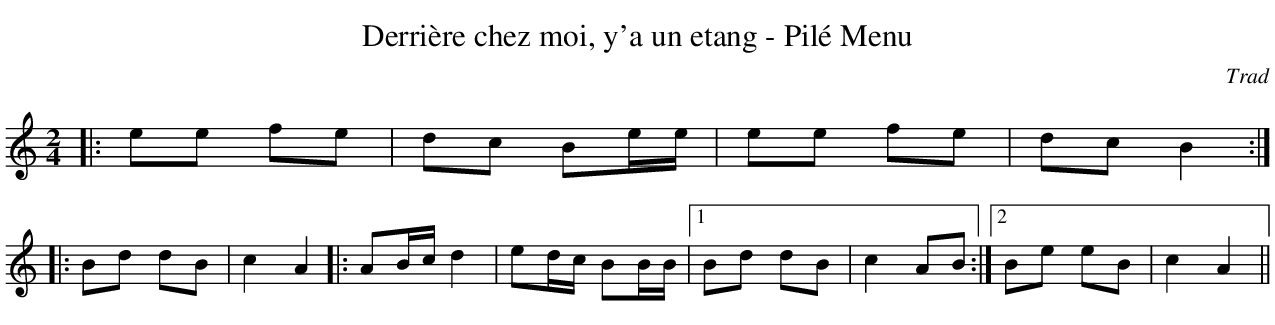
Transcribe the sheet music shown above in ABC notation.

X:1
T: Derri\`ere chez moi, y'a un etang - Pil\'e Menu
C: Trad
L: 1/8
M: 2/4
K: C
|: ee fe | dc Be/e/ | ee fe | dc B2 :|
|: Bd dB | c2A2 |: AB/c/ d2 | ed/c/ BB/B/ |1 Bd dB | c2AB :|2 Be eB | c2A2 ||
